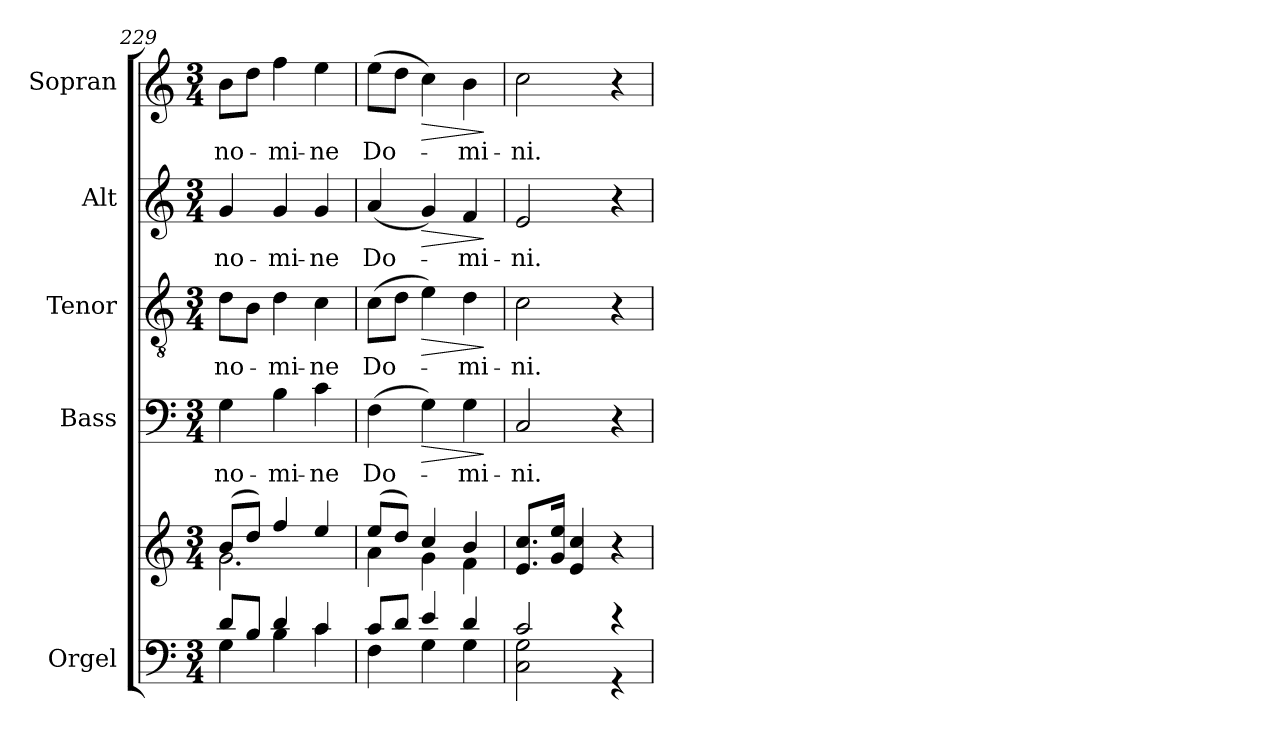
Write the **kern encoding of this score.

**kern	**kern	**kern	**text	**dynam	**kern	**text	**dynam	**kern	**text	**dynam	**kern	**text	**dynam
*part5	*part5	*part4	*part4	*part4	*part3	*part3	*part3	*part2	*part2	*part2	*part1	*part1	*part1
*staff6	*staff5	*staff4	*staff4	*staff4	*staff3	*staff3	*staff3	*staff2	*staff2	*staff2	*staff1	*staff1	*staff1
*I"Orgel	*	*I"Bass	*	*	*I"Tenor	*	*	*I"Alt	*	*	*I"Sopran	*	*
*I'Org.	*	*I'B.	*	*	*I'T.	*	*	*I'A.	*	*	*I'S.	*	*
*clefF4	*clefG2	*clefF4	*	*	*clefGv2	*	*	*clefG2	*	*	*clefG2	*	*
*k[]	*k[]	*k[]	*	*	*k[]	*	*	*k[]	*	*	*k[]	*	*
*C:	*C:	*C:	*	*	*C:	*	*	*C:	*	*	*C:	*	*
*M3/4	*M3/4	*M3/4	*	*	*M3/4	*	*	*M3/4	*	*	*M3/4	*	*
=229	=229	=229	=229	=229	=229	=229	=229	=229	=229	=229	=229	=229	=229
*^	*^	*	*	*	*	*	*	*	*	*	*	*	*
!	!	!	!	!	!LO:LY:b	!	!	!LO:LY:b	!	!	!LO:LY:b	!	!	!LO:LY:b	!
8d/L	4G\	(>8b/L	2.g\	4G\	no-	.	8d\L	no-	.	4g/	no-	.	8b\L	no-	.
8B/J	.	8dd/J)	.	.	.	.	8B\J	.	.	.	.	.	8dd\J	.	.
!	!	!	!	!	!LO:LY:b	!	!	!LO:LY:b	!	!	!LO:LY:b	!	!	!LO:LY:b	!
4d/	4B\	4ff/	.	4B\	-mi-	.	4d\	-mi-	.	4g/	-mi-	.	4ff\	-mi-	.
!	!	!	!	!	!LO:LY:b	!	!	!LO:LY:b	!	!	!LO:LY:b	!	!	!LO:LY:b	!
4c/	4c\	4ee/	.	4c\	-ne	.	4c\	-ne	.	4g/	-ne	.	4ee\	-ne	.
=230	=230	=230	=230	=230	=230	=230	=230	=230	=230	=230	=230	=230	=230	=230	=230
!	!	!	!	!	!LO:LY:b	!	!	!LO:LY:b	!	!	!LO:LY:b	!	!	!LO:LY:b	!
8c/L	4F\	(>8ee/L	4a\	(>4F\	Do-	.	(>8c\L	Do-	.	(<4a/	Do-	.	(>8ee\L	Do-	.
8d/J	.	8dd/J)	.	.	.	.	8d\J	.	.	.	.	.	8dd\J	.	.
!	!	!	!	!	!	!LO:HP:b	!	!	!LO:HP:b	!	!	!LO:HP:b	!	!	!LO:HP:b
4e/	4G\	4cc/	4g\	4G\)	.	>	4e\)	.	>	4g/)	.	>	4cc\)	.	>
!	!	!	!	!	!LO:LY:b	!	!	!LO:LY:b	!	!	!LO:LY:b	!	!	!LO:LY:b	!
4d/	4G\	4b/	4f\	4G\	-mi-	.	4d\	-mi-	.	4f/	-mi-	.	4b\	-mi-	.
*v	*v	*	*	*	*	*	*	*	*	*	*	*	*	*	*
*	*v	*v	*	*	*	*	*	*	*	*	*	*	*	*
.	.	.	.	]	.	.	]	.	.	]	.	.	]
=231	=231	=231	=231	=231	=231	=231	=231	=231	=231	=231	=231	=231	=231
*^	*	*	*	*	*	*	*	*	*	*	*	*	*
!	!	!	!	!LO:LY:b	!	!	!LO:LY:b	!	!	!LO:LY:b	!	!	!LO:LY:b	!
2c/	2C\ 2G\	8.e/ 8.cc/L	2C/	-ni.	.	2c\	-ni.	.	2e/	-ni.	.	2cc\	-ni.	.
.	.	16g/ 16ee/Jk	.	.	.	.	.	.	.	.	.	.	.	.
.	.	4e/ 4cc/	.	.	.	.	.	.	.	.	.	.	.	.
4r	4r	4r	4r	.	.	4r	.	.	4r	.	.	4r	.	.
*v	*v	*	*	*	*	*	*	*	*	*	*	*	*	*
=	=	=	=	=	=	=	=	=	=	=	=	=	=
*-	*-	*-	*-	*-	*-	*-	*-	*-	*-	*-	*-	*-	*-
